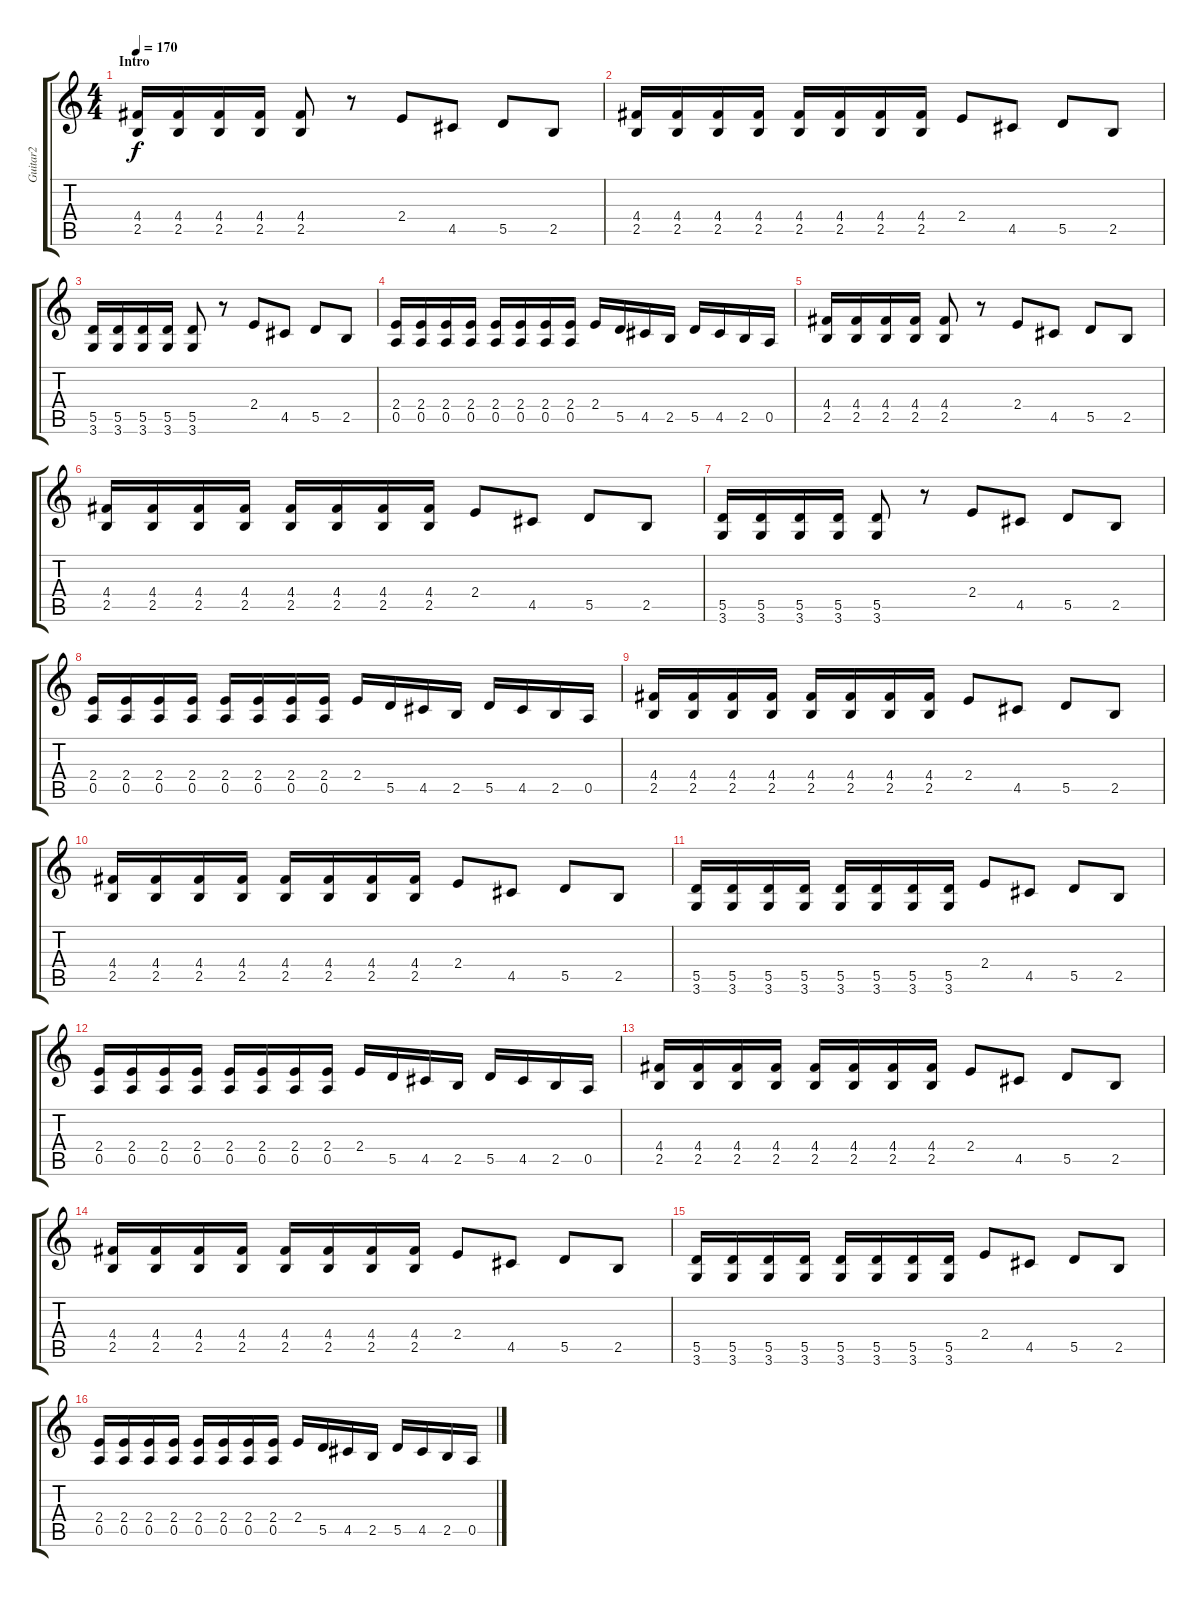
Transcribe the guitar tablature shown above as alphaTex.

\track ("Guitar2" "Guitar2") {instrument distortionguitar}
\staff {score tabs}
\tuning (E4 B3 G3 D3 A2 E2) {hide}
\ts (4 4)
\section ("" "Intro")
\tempo 170
\clef g2
\ks c
(4.4 2.5).16{dy f instrument distortionguitar} (4.4 2.5).16 (4.4 2.5).16 (4.4 2.5).16 (4.4 2.5).8 r.8 2.4.8 4.5.8 5.5.8 2.5.8 |
(4.4 2.5).16 (4.4 2.5).16 (4.4 2.5).16 (4.4 2.5).16 (4.4 2.5).16 (4.4 2.5).16 (4.4 2.5).16 (4.4 2.5).16 2.4.8 4.5.8 5.5.8 2.5.8 |
(5.5 3.6).16 (5.5 3.6).16 (5.5 3.6).16 (5.5 3.6).16 (5.5 3.6).8 r.8 2.4.8 4.5.8 5.5.8 2.5.8 |
(2.4 0.5).16 (2.4 0.5).16 (2.4 0.5).16 (2.4 0.5).16 (2.4 0.5).16 (2.4 0.5).16 (2.4 0.5).16 (2.4 0.5).16 2.4.16 5.5.16 4.5.16 2.5.16 5.5.16 4.5.16 2.5.16 0.5.16 |
(4.4 2.5).16 (4.4 2.5).16 (4.4 2.5).16 (4.4 2.5).16 (4.4 2.5).8 r.8 2.4.8 4.5.8 5.5.8 2.5.8 |
(4.4 2.5).16 (4.4 2.5).16 (4.4 2.5).16 (4.4 2.5).16 (4.4 2.5).16 (4.4 2.5).16 (4.4 2.5).16 (4.4 2.5).16 2.4.8 4.5.8 5.5.8 2.5.8 |
(5.5 3.6).16 (5.5 3.6).16 (5.5 3.6).16 (5.5 3.6).16 (5.5 3.6).8 r.8 2.4.8 4.5.8 5.5.8 2.5.8 |
(2.4 0.5).16 (2.4 0.5).16 (2.4 0.5).16 (2.4 0.5).16 (2.4 0.5).16 (2.4 0.5).16 (2.4 0.5).16 (2.4 0.5).16 2.4.16 5.5.16 4.5.16 2.5.16 5.5.16 4.5.16 2.5.16 0.5.16 |
(4.4 2.5).16 (4.4 2.5).16 (4.4 2.5).16 (4.4 2.5).16 (4.4 2.5).16 (4.4 2.5).16 (4.4 2.5).16 (4.4 2.5).16 2.4.8 4.5.8 5.5.8 2.5.8 |
(4.4 2.5).16 (4.4 2.5).16 (4.4 2.5).16 (4.4 2.5).16 (4.4 2.5).16 (4.4 2.5).16 (4.4 2.5).16 (4.4 2.5).16 2.4.8 4.5.8 5.5.8 2.5.8 |
(5.5 3.6).16 (5.5 3.6).16 (5.5 3.6).16 (5.5 3.6).16 (5.5 3.6).16 (5.5 3.6).16 (5.5 3.6).16 (5.5 3.6).16 2.4.8 4.5.8 5.5.8 2.5.8 |
(2.4 0.5).16 (2.4 0.5).16 (2.4 0.5).16 (2.4 0.5).16 (2.4 0.5).16 (2.4 0.5).16 (2.4 0.5).16 (2.4 0.5).16 2.4.16 5.5.16 4.5.16 2.5.16 5.5.16 4.5.16 2.5.16 0.5.16 |
(4.4 2.5).16 (4.4 2.5).16 (4.4 2.5).16 (4.4 2.5).16 (4.4 2.5).16 (4.4 2.5).16 (4.4 2.5).16 (4.4 2.5).16 2.4.8 4.5.8 5.5.8 2.5.8 |
(4.4 2.5).16 (4.4 2.5).16 (4.4 2.5).16 (4.4 2.5).16 (4.4 2.5).16 (4.4 2.5).16 (4.4 2.5).16 (4.4 2.5).16 2.4.8 4.5.8 5.5.8 2.5.8 |
(5.5 3.6).16 (5.5 3.6).16 (5.5 3.6).16 (5.5 3.6).16 (5.5 3.6).16 (5.5 3.6).16 (5.5 3.6).16 (5.5 3.6).16 2.4.8 4.5.8 5.5.8 2.5.8 |
(2.4 0.5).16 (2.4 0.5).16 (2.4 0.5).16 (2.4 0.5).16 (2.4 0.5).16 (2.4 0.5).16 (2.4 0.5).16 (2.4 0.5).16 2.4.16 5.5.16 4.5.16 2.5.16 5.5.16 4.5.16 2.5.16 0.5.16
